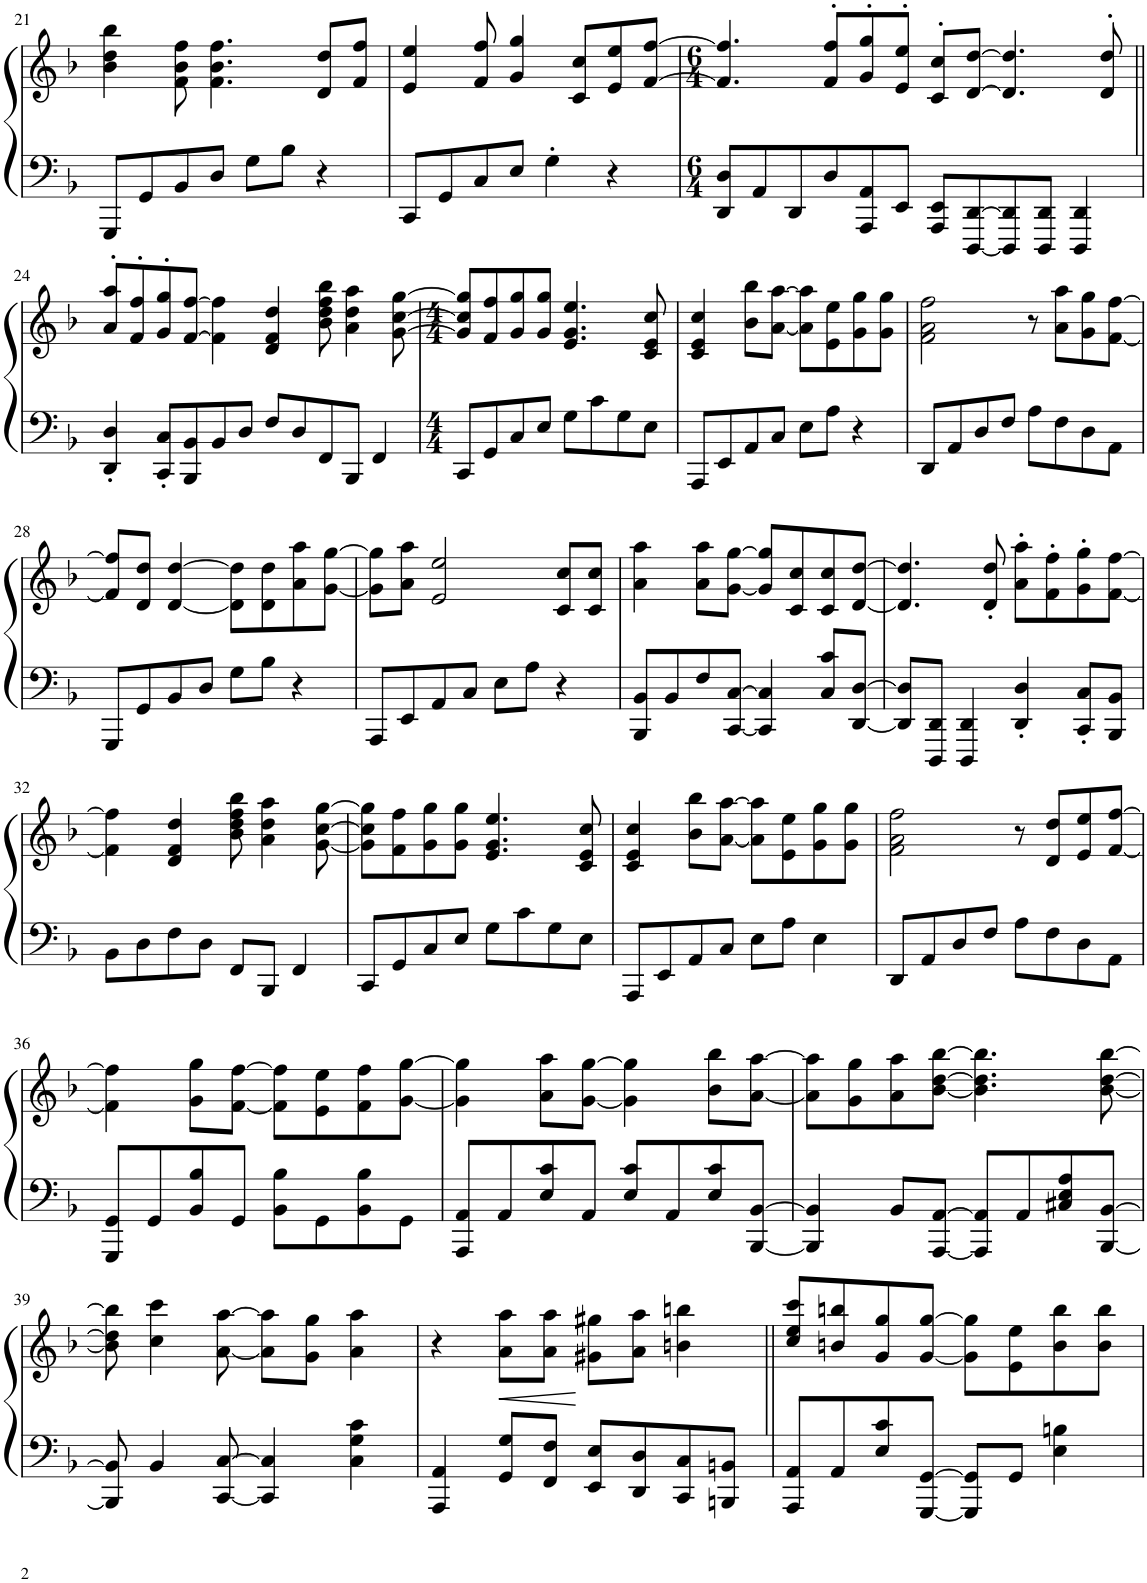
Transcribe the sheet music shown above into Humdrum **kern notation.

**kern	**kern	**dynam
*part1	*part1	*part1
*staff2	*staff1	*staff1/2
*I"Piano	*	*
*I'Pno.	*	*
!!LO:PB:g=z
*clefF4	*clefG2	*
*k[b-]	*k[b-]	*
*M4/4	*M4/4	*
=21	=21	=21
8GGG/L	4b-\ 4dd\ 4bb-\	.
8GG/	.	.
8BB-/	8f\ 8b-\ 8ff\	.
8D/J	4.f\ 4.b-\ 4.ff\	.
8G\L	.	.
8B-\J	.	.
4r	8d/ 8dd/L	.
.	8f/ 8ff/J	.
=22	=22	=22
*	*^	*
8CC/L	1ryy	4e/ 4ee/	.
8GG/	.	.	.
8C/	.	8f/ 8ff/	.
8E/J	.	4g/ 4gg/	.
4G'\	.	.	.
.	.	8c/ 8cc/L	.
4r	.	8e/ 8ee/	.
.	.	[8f/ [8ff/J	.
=23	=23	=23	=23
*M6/4	*M6/4	*	*
8DD/ 8D/L	1.ryy	4.f/] 4.ff/]	.
8AA/	.	.	.
8DD/	.	.	.
8D/	.	8f/' 8ff/'L	.
8AAA/ 8AA/	.	8g/' 8gg/'	.
8EE/J	.	8e/' 8ee/'J	.
8AAA/ 8EE/L	.	8c/' 8cc/'L	.
[8DDD/ [8DD/	.	[8d/ [8dd/J	.
8DDD/] 8DD/]	.	4.d/] 4.dd/]	.
8DDD/ 8DD/J	.	.	.
4DDD/ 4DD/	.	.	.
.	.	8d/' 8dd/'	.
!!LO:LB:g=z	!!
=24||	=24||	=24||	=24||
4DD/' 4D/'	2ryy	8a/' 8aa/'L	.
.	.	8f/' 8ff/'	.
8CC/' 8C/'L	.	8g/' 8gg/'	.
8BBB-/ 8BB-/	.	[8f/ [8ff/J	.
8BB-/	4f\] 4ff\]	1ryy	.
8D/J	.	.	.
8F/L	4d/ 4f/ 4dd/	.	.
8D/	.	.	.
8FF/	8b-\ 8dd\ 8ff\ 8bb-\	.	.
8BBB-/J	4a\ 4dd\ 4aa\	.	.
4FF/	.	.	.
.	[8g\ [8cc\ [8gg\	.	.
=25	=25	=25	=25
*M4/4	*M4/4	*	*
8CC/L	1ryy	8g/] 8cc/] 8gg/]L	.
8GG/	.	8f/ 8ff/	.
8C/	.	8g/ 8gg/	.
8E/J	.	8g/ 8gg/J	.
8G\L	.	4.e/ 4.g/ 4.ee/	.
8c\	.	.	.
8G\	.	.	.
8E\J	.	8c/ 8e/ 8cc/	.
*	*v	*v	*
=26	=26	=26
8AAA/L	4c/ 4e/ 4cc/	.
8EE/	.	.
8AA/	8b-\ 8bb-\L	.
8C/J	[8a\ [8aa\J	.
8E\L	8a\] 8aa\]L	.
8A\J	8e\ 8ee\	.
4r	8g\ 8gg\	.
.	8g\ 8gg\J	.
=27	=27	=27
8DD/L	2f\ 2a\ 2ff\	.
8AA/	.	.
8D/	.	.
8F/J	.	.
8A\L	8r	.
8F\	8a\ 8aa\L	.
8D\	8g\ 8gg\	.
8AA\J	[8f\ [8ff\J	.
!!LO:LB:g=z
=28	=28	=28
8GGG/L	8f/] 8ff/]L	.
8GG/	8d/ 8dd/J	.
8BB-/	[4d/ [4dd/	.
8D/J	.	.
8G\L	8d\] 8dd\]L	.
8B-\J	8d\ 8dd\	.
4r	8a\ 8aa\	.
.	[8g\ [8gg\J	.
=29	=29	=29
8AAA/L	8g\] 8gg\]L	.
8EE/	8a\ 8aa\J	.
8AA/	2e/ 2ee/	.
8C/J	.	.
8E\L	.	.
8A\J	.	.
4r	8c/ 8cc/L	.
.	8c/ 8cc/J	.
=30	=30	=30
8BBB-/ 8BB-/L	4a\ 4aa\	.
8BB-/	.	.
8F/	8a\ 8aa\L	.
[8CC/ [8C/J	[8g\ [8gg\J	.
4CC/] 4C/]	8g/] 8gg/]L	.
.	8c/ 8cc/	.
8C/ 8c/L	8c/ 8cc/	.
[8DD/ [8D/J	[8d/ [8dd/J	.
=31	=31	=31
8DD/] 8D/]L	4.d/] 4.dd/]	.
8DDD/ 8DD/J	.	.
4DDD/ 4DD/	.	.
.	8d/' 8dd/'	.
4DD/' 4D/'	8a\' 8aa\'L	.
.	8f\' 8ff\'	.
8CC/' 8C/'L	8g\' 8gg\'	.
8BBB-/ 8BB-/J	[8f\ [8ff\J	.
!!LO:LB:g=z
=32	=32	=32
8BB-\L	4f\] 4ff\]	.
8D\	.	.
8F\	4d/ 4f/ 4dd/	.
8D\J	.	.
8FF/L	8b-\ 8dd\ 8ff\ 8bb-\	.
8BBB-/J	4a\ 4dd\ 4aa\	.
4FF/	.	.
.	[8g\ [8cc\ [8gg\	.
=33	=33	=33
8CC/L	8g\] 8cc\] 8gg\]L	.
8GG/	8f\ 8ff\	.
8C/	8g\ 8gg\	.
8E/J	8g\ 8gg\J	.
8G\L	4.e/ 4.g/ 4.ee/	.
8c\	.	.
8G\	.	.
8E\J	8c/ 8e/ 8cc/	.
=34	=34	=34
8AAA/L	4c/ 4e/ 4cc/	.
8EE/	.	.
8AA/	8b-\ 8bb-\L	.
8C/J	[8a\ [8aa\J	.
8E\L	8a\] 8aa\]L	.
8A\J	8e\ 8ee\	.
4E\	8g\ 8gg\	.
.	8g\ 8gg\J	.
=35	=35	=35
8DD/L	2f\ 2a\ 2ff\	.
8AA/	.	.
8D/	.	.
8F/J	.	.
8A\L	8r	.
8F\	8d/ 8dd/L	.
8D\	8e/ 8ee/	.
8AA\J	[8f/ [8ff/J	.
!!LO:LB:g=z
=36	=36	=36
8GGG/ 8GG/L	4f\] 4ff\]	.
8GG/	.	.
8BB-/ 8B-/	8g\ 8gg\L	.
8GG/J	[8f\ [8ff\J	.
8BB-\ 8B-\L	8f\] 8ff\]L	.
8GG\	8e\ 8ee\	.
8BB-\ 8B-\	8f\ 8ff\	.
8GG\J	[8g\ [8gg\J	.
=37	=37	=37
8AAA/ 8AA/L	4g\] 4gg\]	.
8AA/	.	.
8E/ 8c/	8a\ 8aa\L	.
8AA/J	[8g\ [8gg\J	.
8E/ 8c/L	4g\] 4gg\]	.
8AA/	.	.
8E/ 8c/	8b-\ 8bb-\L	.
[8BBB-/ [8BB-/J	[8a\ [8aa\J	.
=38	=38	=38
4BBB-/] 4BB-/]	8a\] 8aa\]L	.
.	8g\ 8gg\	.
8BB-/L	8a\ 8aa\	.
[8AAA/ [8AA/J	[8b-\ [8dd\ [8bb-\J	.
8AAA/] 8AA/]L	4.b-\] 4.dd\] 4.bb-\]	.
8AA/	.	.
8C#X/ 8E/ 8A/	.	.
[8BBB-/ [8BB-/J	[8b-\ [8dd\ [8bb-\	.
!!LO:LB:g=z
=39	=39	=39
8BBB-/] 8BB-/]	8b-\] 8dd\] 8bb-\]	.
4BB-/	4cc\ 4ccc\	.
[8CC/ [8C/	[8a\ [8aa\	.
4CC/] 4C/]	8a\] 8aa\]L	.
.	8g\ 8gg\J	.
4C\ 4G\ 4c\	4a\ 4aa\	.
=40	=40	=40
4AAA/ 4AA/	4r	.
!	!	!LO:HP:b
8GG/ 8G/L	8a\ 8aa\L	<
8FF/ 8F/J	8a\ 8aa\J	.
8EE/ 8E/L	8g#X\ 8gg#X\L	.
8DD/ 8D/	8a\ 8aa\J	.
8CC/ 8C/	4bn\ 4bbn\	.
8BBBn/ 8BBn/J	.	.
.	.	[
=41||	=41||	=41||
8AAA/ 8AA/L	8cc/ 8ee/ 8ccc/L	.
8AA/	8bn/ 8bbn/	.
8E/ 8c/	8g/ 8gg/	.
[8GGG/ [8GG/J	[8g/ [8gg/J	.
8GGG/] 8GG/]L	8g\] 8gg\]L	.
8GG/J	8e\ 8ee\	.
4E\ 4Bn\	8b\ 8bb\	.
.	8b\ 8bb\J	.
=	=	=
*-	*-	*-
